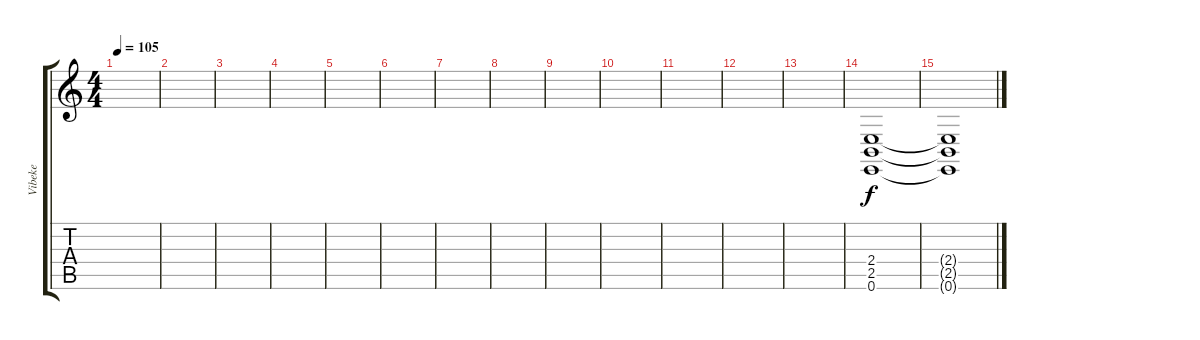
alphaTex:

\track ("Vibeke" "Vibeke") {instrument choiraahs}
\staff {score tabs}
\tuning (E4 B3 G3 D3 A2 E2) {hide}
\ts (4 4)
\tempo 105
\clef g2
\ks c
|
|
|
|
|
|
|
|
|
|
|
|
|
(2.4 2.5 0.6).1{volume 0 instrument distortionguitar} |
(2.4{t} 2.5{t} 0.6{t}).1
